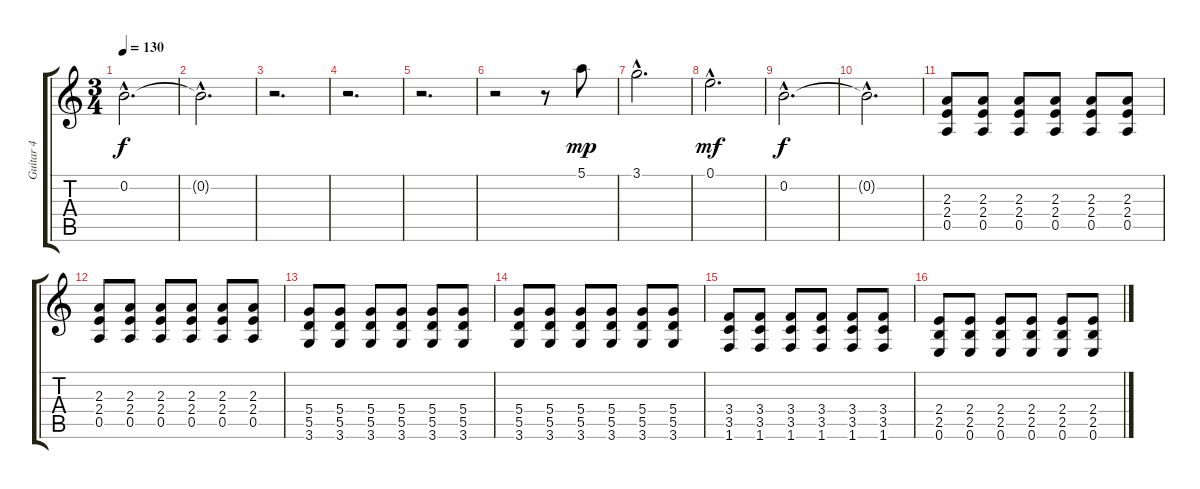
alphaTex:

\track ("Guitar 4" "Guitar 4") {instrument distortionguitar}
\staff {score tabs}
\tuning (E4 B3 G3 D3 A2 E2) {hide}
\ts (3 4)
\tempo 130
\clef g2
\ks c
0.2{hac}.2{d dy f} |
0.2{hac t}.2{d} |
r.2{d} |
r.2{d} |
r.2{d} |
r.2{instrument acousticguitarsteel} r.8 5.1.8{dy mp} |
3.1{hac}.2{d} |
0.1{hac}.2{d dy mf} |
0.2{hac}.2{d dy f} |
0.2{hac t}.2{d} |
(2.3 2.4 0.5).8{volume 15 balance 8 instrument distortionguitar} (2.3 2.4 0.5).8 (2.3 2.4 0.5).8 (2.3 2.4 0.5).8 (2.3 2.4 0.5).8 (2.3 2.4 0.5).8 |
(2.3 2.4 0.5).8 (2.3 2.4 0.5).8 (2.3 2.4 0.5).8 (2.3 2.4 0.5).8 (2.3 2.4 0.5).8 (2.3 2.4 0.5).8 |
(5.4 5.5 3.6).8 (5.4 5.5 3.6).8 (5.4 5.5 3.6).8 (5.4 5.5 3.6).8 (5.4 5.5 3.6).8 (5.4 5.5 3.6).8 |
(5.4 5.5 3.6).8 (5.4 5.5 3.6).8 (5.4 5.5 3.6).8 (5.4 5.5 3.6).8 (5.4 5.5 3.6).8 (5.4 5.5 3.6).8 |
(3.4 3.5 1.6).8 (3.4 3.5 1.6).8 (3.4 3.5 1.6).8 (3.4 3.5 1.6).8 (3.4 3.5 1.6).8 (3.4 3.5 1.6).8 |
(2.4 2.5 0.6).8 (2.4 2.5 0.6).8 (2.4 2.5 0.6).8 (2.4 2.5 0.6).8 (2.4 2.5 0.6).8 (2.4 2.5 0.6).8
